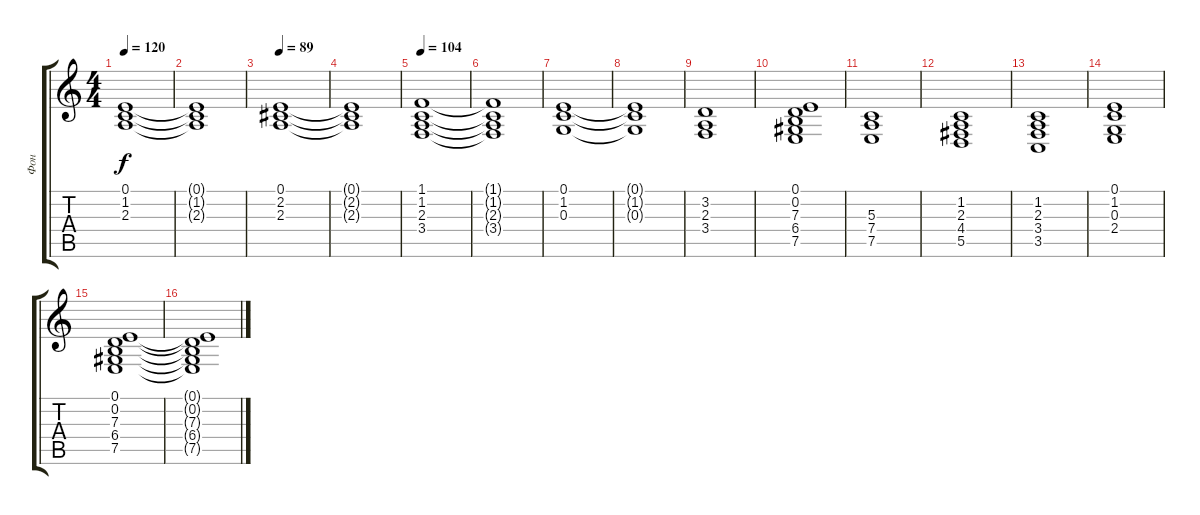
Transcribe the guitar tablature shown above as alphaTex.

\track ("Фон" "Фон") {instrument pad2warm}
\staff {score tabs}
\tuning (E4 B3 G3 D3 A2 E2) {hide}
\ts (4 4)
\tempo 120
\clef g2
\ks c
(0.1 1.2 2.3).1{dy f instrument pad2warm} |
(0.1{t} 1.2{t} 2.3{t}).1 |
\tempo 89
(0.1 2.2 2.3).1 |
(0.1{t} 2.2{t} 2.3{t}).1 |
\tempo 104
(1.1 1.2 2.3 3.4).1 |
(1.1{t} 1.2{t} 2.3{t} 3.4{t}).1 |
(0.1 1.2 0.3).1 |
(0.1{t} 1.2{t} 0.3{t}).1 |
(3.2 2.3 3.4).1 |
(0.1 0.2 7.3 6.4 7.5).1 |
(5.3 7.4 7.5).1 |
(1.2 2.3 4.4 5.5).1 |
(1.2 2.3 3.4 3.5).1 |
(0.1 1.2 0.3 2.4).1 |
(0.1 0.2 7.3 6.4 7.5).1 |
(0.1{t} 0.2{t} 7.3{t} 6.4{t} 7.5{t}).1
